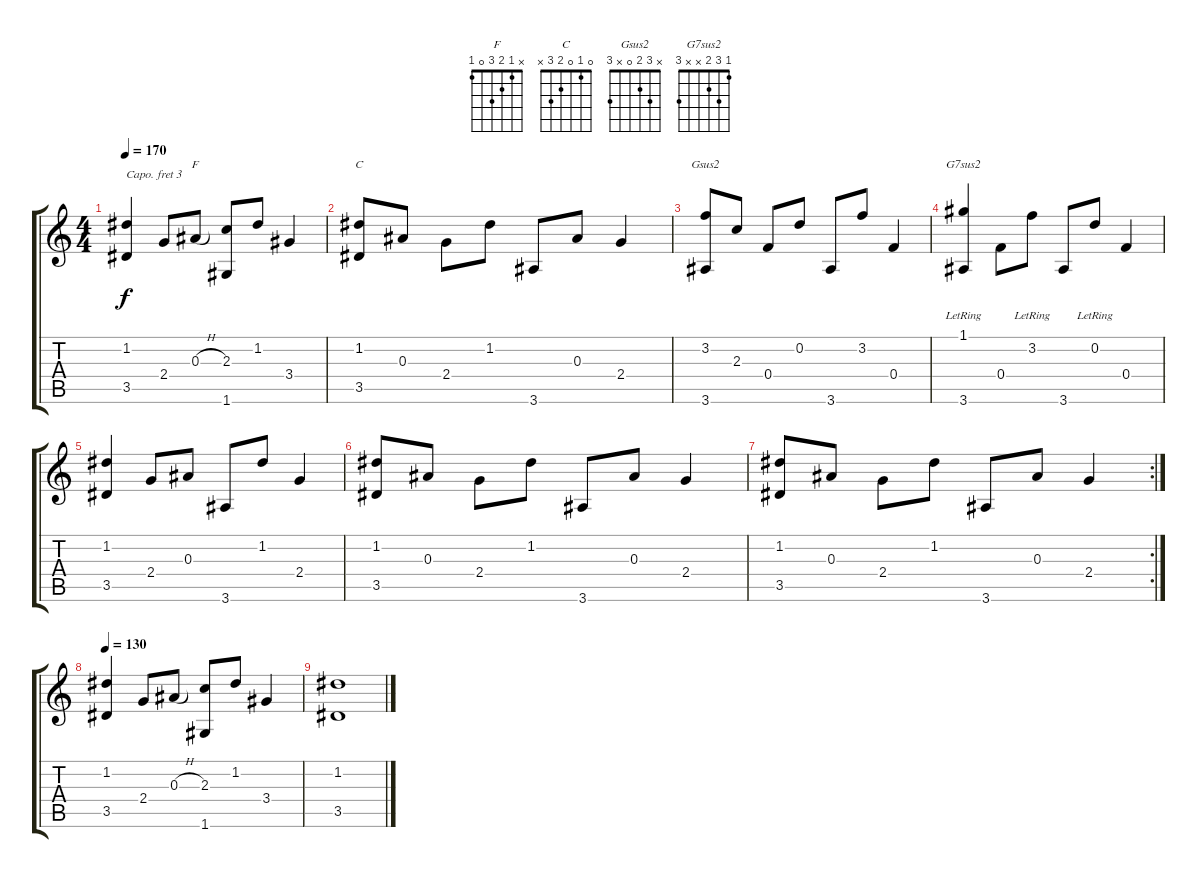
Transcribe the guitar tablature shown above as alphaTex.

\track "" {instrument acousticguitarsteel}
\staff {score tabs}
\capo 3
\tuning (E4 B3 G3 D3 A2 E2) {hide}
\chord ("F" x 1 2 3 0 1)
\chord ("C" 0 1 0 2 3 x)
\chord ("Gsus2" x 3 2 0 x 3)
\chord ("G7sus2" 1 3 2 x x 3)
\ts (4 4)
\tempo 170
\clef g2
\ks c
(1.2 3.5).4{dy f} 2.4.8 0.3{h}.8{ch "F"} (2.3 1.6).8 1.2.8 3.4.4 |
(1.2 3.5).8{ch "C"} 0.3.8 2.4.8 1.2.8 3.6.8 0.3.8 2.4.4 |
(3.2 3.6).8{ch "Gsus2"} 2.3.8 0.4.8 0.2.8 3.6.8 3.2.8 0.4.4 |
(1.1{lr} 3.6).4{ch "G7sus2"} 0.4.8 3.2{lr}.8 3.6.8 0.2{lr}.8 0.4.4 |
(1.2 3.5).4 2.4.8 0.3.8 3.6.8 1.2.8 2.4.4 |
(1.2 3.5).8 0.3.8 2.4.8 1.2.8 3.6.8 0.3.8 2.4.4 |
\rc 2
(1.2 3.5).8 0.3.8 2.4.8 1.2.8 3.6.8 0.3.8 2.4.4 |
\tempo 130
(1.2 3.5).4 2.4.8 0.3{h}.8 (2.3 1.6).8 1.2.8 3.4.4 |
(1.2 3.5).1
